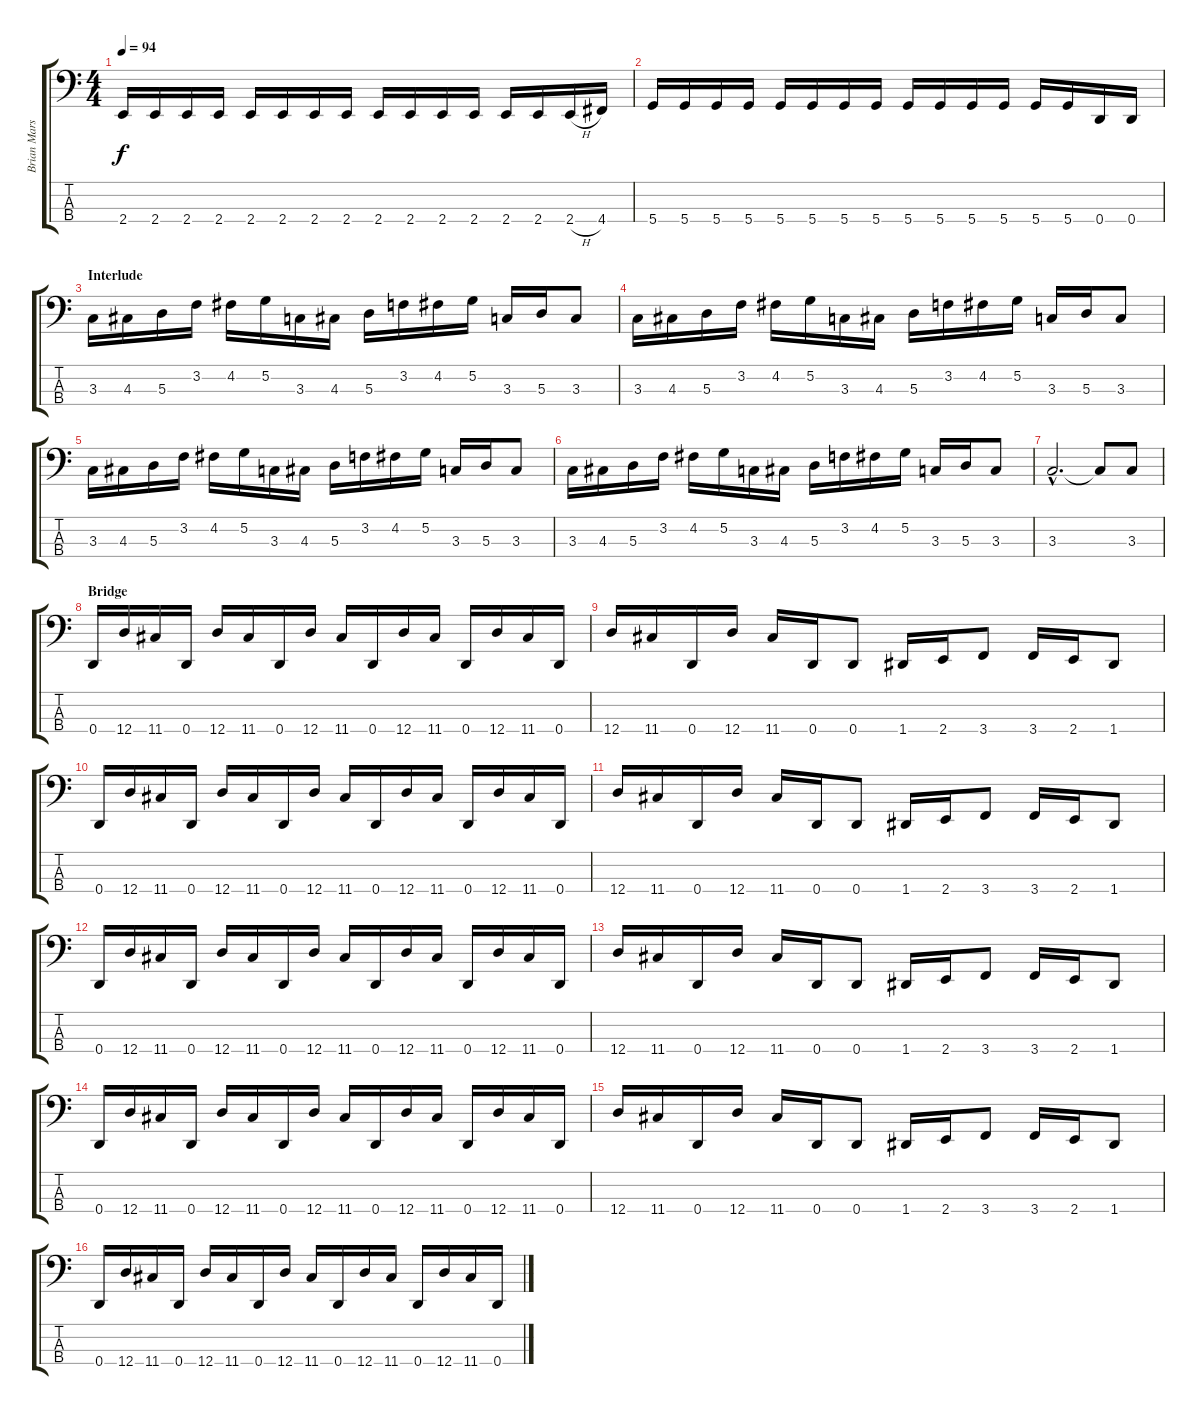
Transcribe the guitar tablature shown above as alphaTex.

\track ("Brian Marshall" "Brian Mars") {instrument electricbasspick}
\staff {score tabs}
\tuning (G2 D2 A1 D1) {hide}
\ts (4 4)
\tempo 94
\clef f4
\ks c
2.4.16{dy f} 2.4.16 2.4.16 2.4.16 2.4.16 2.4.16 2.4.16 2.4.16 2.4.16 2.4.16 2.4.16 2.4.16 2.4.16 2.4.16 2.4{h}.16 4.4.16 |
5.4.16 5.4.16 5.4.16 5.4.16 5.4.16 5.4.16 5.4.16 5.4.16 5.4.16 5.4.16 5.4.16 5.4.16 5.4.16 5.4.16 0.4.16 0.4.16 |
\section ("" "Interlude")
3.3.16 4.3.16 5.3.16 3.2.16 4.2.16 5.2.16 3.3.16 4.3.16 5.3.16 3.2.16 4.2.16 5.2.16 3.3.16 5.3.16 3.3.8 |
3.3.16 4.3.16 5.3.16 3.2.16 4.2.16 5.2.16 3.3.16 4.3.16 5.3.16 3.2.16 4.2.16 5.2.16 3.3.16 5.3.16 3.3.8 |
3.3.16 4.3.16 5.3.16 3.2.16 4.2.16 5.2.16 3.3.16 4.3.16 5.3.16 3.2.16 4.2.16 5.2.16 3.3.16 5.3.16 3.3.8 |
3.3.16 4.3.16 5.3.16 3.2.16 4.2.16 5.2.16 3.3.16 4.3.16 5.3.16 3.2.16 4.2.16 5.2.16 3.3.16 5.3.16 3.3.8 |
3.3{hac}.2{d} 3.3{t}.8 3.3.8 |
\section ("" "Bridge")
0.4.16 12.4.16 11.4.16 0.4.16 12.4.16 11.4.16 0.4.16 12.4.16 11.4.16 0.4.16 12.4.16 11.4.16 0.4.16 12.4.16 11.4.16 0.4.16 |
12.4.16 11.4.16 0.4.16 12.4.16 11.4.16 0.4.16 0.4.8 1.4.16 2.4.16 3.4.8 3.4.16 2.4.16 1.4.8 |
0.4.16 12.4.16 11.4.16 0.4.16 12.4.16 11.4.16 0.4.16 12.4.16 11.4.16 0.4.16 12.4.16 11.4.16 0.4.16 12.4.16 11.4.16 0.4.16 |
12.4.16 11.4.16 0.4.16 12.4.16 11.4.16 0.4.16 0.4.8 1.4.16 2.4.16 3.4.8 3.4.16 2.4.16 1.4.8 |
0.4.16 12.4.16 11.4.16 0.4.16 12.4.16 11.4.16 0.4.16 12.4.16 11.4.16 0.4.16 12.4.16 11.4.16 0.4.16 12.4.16 11.4.16 0.4.16 |
12.4.16 11.4.16 0.4.16 12.4.16 11.4.16 0.4.16 0.4.8 1.4.16 2.4.16 3.4.8 3.4.16 2.4.16 1.4.8 |
0.4.16 12.4.16 11.4.16 0.4.16 12.4.16 11.4.16 0.4.16 12.4.16 11.4.16 0.4.16 12.4.16 11.4.16 0.4.16 12.4.16 11.4.16 0.4.16 |
12.4.16 11.4.16 0.4.16 12.4.16 11.4.16 0.4.16 0.4.8 1.4.16 2.4.16 3.4.8 3.4.16 2.4.16 1.4.8 |
0.4.16 12.4.16 11.4.16 0.4.16 12.4.16 11.4.16 0.4.16 12.4.16 11.4.16 0.4.16 12.4.16 11.4.16 0.4.16 12.4.16 11.4.16 0.4.16
